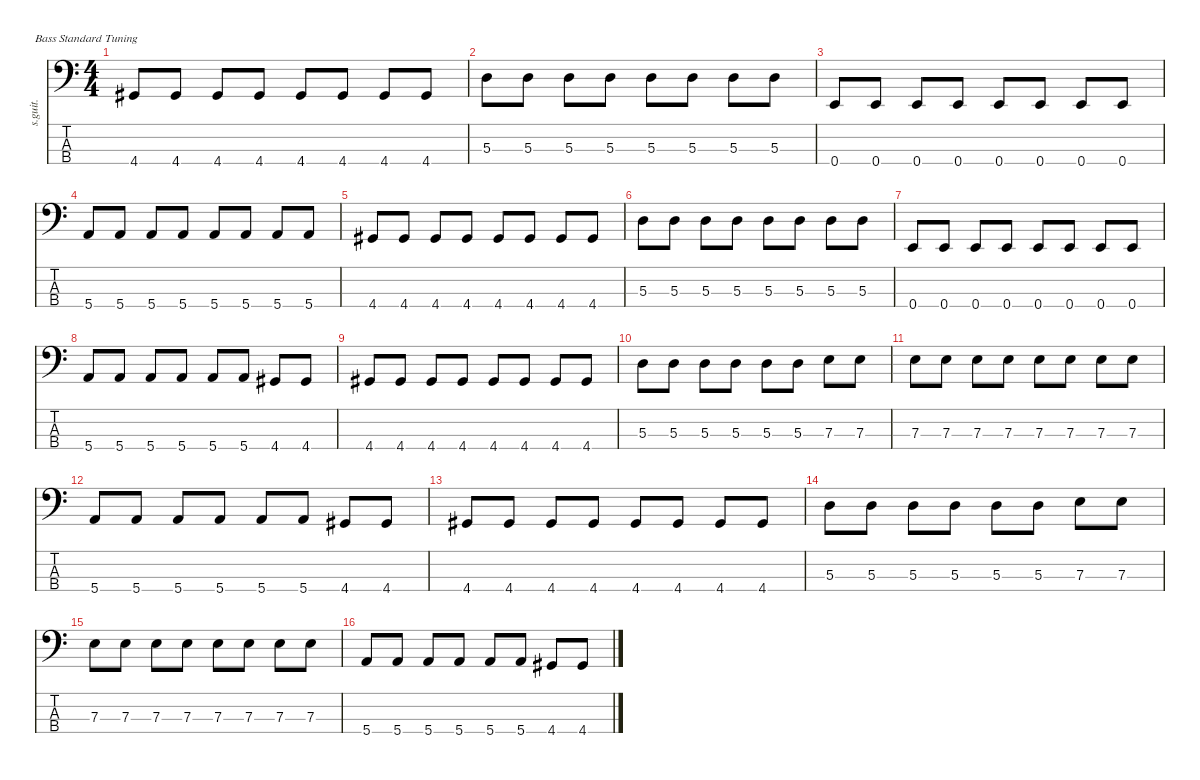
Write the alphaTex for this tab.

\defaultSystemsLayout 4
\hideDynamics
\bracketExtendMode nobrackets
\track ("" "s.guit.") {instrument electricbassfinger}
\staff {score tabs}
\tuning (G2 D2 A1 E1)
\ts (4 4)
\tempo (190 hide)
\clef f4
\ks c
4.4{acc #}.8{dy f} 4.4{acc #}.8 4.4{acc #}.8 4.4{acc #}.8 4.4{acc #}.8 4.4{acc #}.8 4.4{acc #}.8 4.4{acc #}.8 |
5.3.8 5.3.8 5.3.8 5.3.8 5.3.8 5.3.8 5.3.8 5.3.8 |
0.4.8 0.4.8 0.4.8 0.4.8 0.4.8 0.4.8 0.4.8 0.4.8 |
5.4.8 5.4.8 5.4.8 5.4.8 5.4.8 5.4.8 5.4.8 5.4.8 |
4.4{acc #}.8 4.4{acc #}.8 4.4{acc #}.8 4.4{acc #}.8 4.4{acc #}.8 4.4{acc #}.8 4.4{acc #}.8 4.4{acc #}.8 |
5.3.8 5.3.8 5.3.8 5.3.8 5.3.8 5.3.8 5.3.8 5.3.8 |
0.4.8 0.4.8 0.4.8 0.4.8 0.4.8 0.4.8 0.4.8 0.4.8 |
5.4.8 5.4.8 5.4.8 5.4.8 5.4.8 5.4.8 4.4{acc #}.8 4.4{acc #}.8 |
4.4{acc #}.8 4.4{acc #}.8 4.4{acc #}.8 4.4{acc #}.8 4.4{acc #}.8 4.4{acc #}.8 4.4{acc #}.8 4.4{acc #}.8 |
5.3.8 5.3.8 5.3.8 5.3.8 5.3.8 5.3.8 7.3.8 7.3.8 |
7.3.8 7.3.8 7.3.8 7.3.8 7.3.8 7.3.8 7.3.8 7.3.8 |
5.4.8 5.4.8 5.4.8 5.4.8 5.4.8 5.4.8 4.4{acc #}.8 4.4{acc #}.8 |
4.4{acc #}.8 4.4{acc #}.8 4.4{acc #}.8 4.4{acc #}.8 4.4{acc #}.8 4.4{acc #}.8 4.4{acc #}.8 4.4{acc #}.8 |
5.3.8 5.3.8 5.3.8 5.3.8 5.3.8 5.3.8 7.3.8 7.3.8 |
7.3.8 7.3.8 7.3.8 7.3.8 7.3.8 7.3.8 7.3.8 7.3.8 |
5.4.8 5.4.8 5.4.8 5.4.8 5.4.8 5.4.8 4.4{acc #}.8 4.4{acc #}.8
